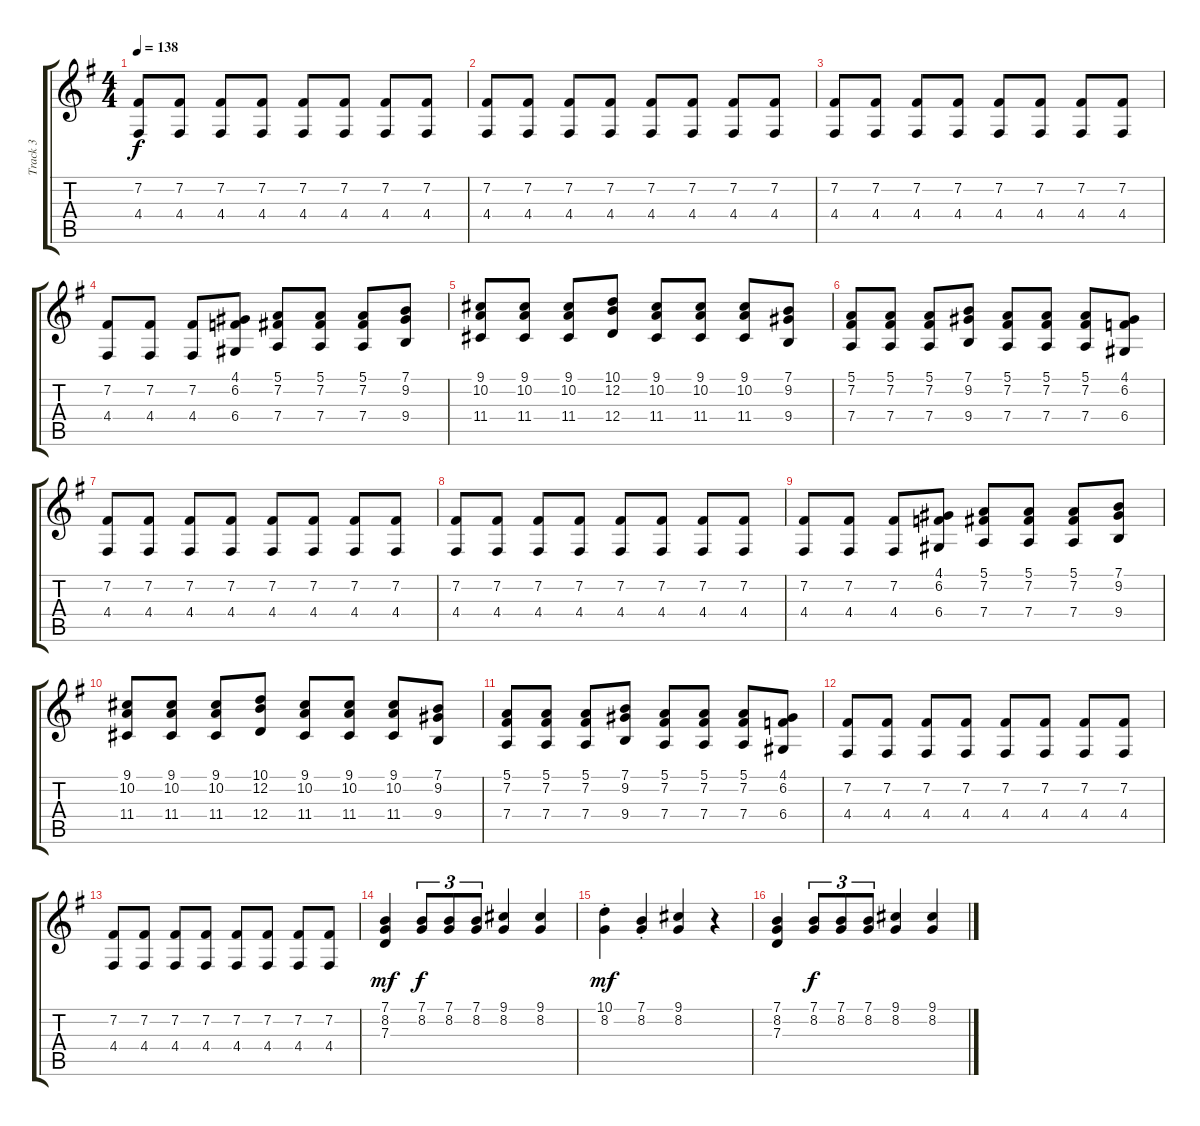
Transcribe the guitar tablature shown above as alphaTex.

\track ("Track 3" "Track 3") {instrument stringensemble1}
\staff {score tabs}
\tuning (E4 B3 G3 D3 A2 E2) {hide}
\ts (4 4)
\tempo 138
\clef g2
\ks g
(7.2 4.4).8{dy f} (7.2 4.4).8 (7.2 4.4).8 (7.2 4.4).8 (7.2 4.4).8 (7.2 4.4).8 (7.2 4.4).8 (7.2 4.4).8 |
(7.2 4.4).8 (7.2 4.4).8 (7.2 4.4).8 (7.2 4.4).8 (7.2 4.4).8 (7.2 4.4).8 (7.2 4.4).8 (7.2 4.4).8 |
(7.2 4.4).8 (7.2 4.4).8 (7.2 4.4).8 (7.2 4.4).8 (7.2 4.4).8 (7.2 4.4).8 (7.2 4.4).8 (7.2 4.4).8 |
(7.2 4.4).8 (7.2 4.4).8 (7.2 4.4).8 (4.1 6.2 6.4).8 (5.1 7.2 7.4).8 (5.1 7.2 7.4).8 (5.1 7.2 7.4).8 (7.1 9.2 9.4).8 |
(9.1 10.2 11.4).8 (9.1 10.2 11.4).8 (9.1 10.2 11.4).8 (10.1 12.2 12.4).8 (9.1 10.2 11.4).8 (9.1 10.2 11.4).8 (9.1 10.2 11.4).8 (7.1 9.2 9.4).8 |
(5.1 7.2 7.4).8 (5.1 7.2 7.4).8 (5.1 7.2 7.4).8 (7.1 9.2 9.4).8 (5.1 7.2 7.4).8 (5.1 7.2 7.4).8 (5.1 7.2 7.4).8 (4.1 6.2 6.4).8 |
(7.2 4.4).8 (7.2 4.4).8 (7.2 4.4).8 (7.2 4.4).8 (7.2 4.4).8 (7.2 4.4).8 (7.2 4.4).8 (7.2 4.4).8 |
(7.2 4.4).8 (7.2 4.4).8 (7.2 4.4).8 (7.2 4.4).8 (7.2 4.4).8 (7.2 4.4).8 (7.2 4.4).8 (7.2 4.4).8 |
(7.2 4.4).8 (7.2 4.4).8 (7.2 4.4).8 (4.1 6.2 6.4).8 (5.1 7.2 7.4).8 (5.1 7.2 7.4).8 (5.1 7.2 7.4).8 (7.1 9.2 9.4).8 |
(9.1 10.2 11.4).8 (9.1 10.2 11.4).8 (9.1 10.2 11.4).8 (10.1 12.2 12.4).8 (9.1 10.2 11.4).8 (9.1 10.2 11.4).8 (9.1 10.2 11.4).8 (7.1 9.2 9.4).8 |
(5.1 7.2 7.4).8 (5.1 7.2 7.4).8 (5.1 7.2 7.4).8 (7.1 9.2 9.4).8 (5.1 7.2 7.4).8 (5.1 7.2 7.4).8 (5.1 7.2 7.4).8 (4.1 6.2 6.4).8 |
(7.2 4.4).8 (7.2 4.4).8 (7.2 4.4).8 (7.2 4.4).8 (7.2 4.4).8 (7.2 4.4).8 (7.2 4.4).8 (7.2 4.4).8 |
(7.2 4.4).8 (7.2 4.4).8 (7.2 4.4).8 (7.2 4.4).8 (7.2 4.4).8 (7.2 4.4).8 (7.2 4.4).8 (7.2 4.4).8 |
(7.1 8.2 7.3).4{dy mf} (7.1 8.2).8{tu (3 2) dy f} (7.1 8.2).8{tu (3 2)} (7.1 8.2).8{tu (3 2)} (9.1 8.2).4 (9.1 8.2).4 |
(10.1{st} 8.2{st}).4{dy mf} (7.1{st} 8.2{st}).4 (9.1 8.2).4 r.4 |
(7.1 8.2 7.3).4 (7.1 8.2).8{tu (3 2) dy f} (7.1 8.2).8{tu (3 2)} (7.1 8.2).8{tu (3 2)} (9.1 8.2).4 (9.1 8.2).4
